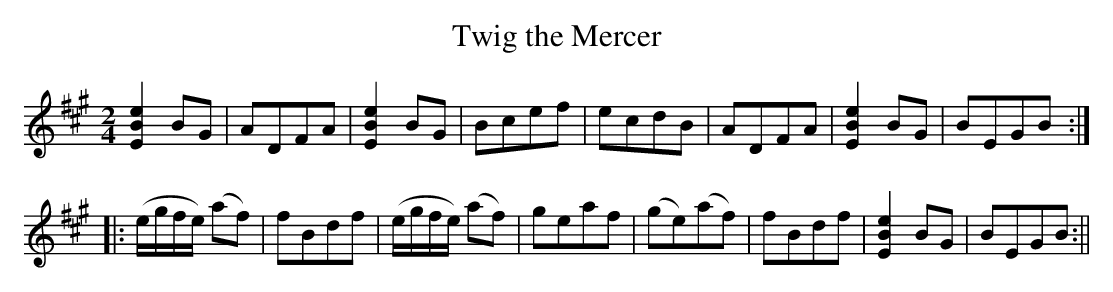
X:1
T:Twig the Mercer
M:2/4
L:1/8
K:Emix
[E2B2e2] BG|ADFA|[E2B2e2] BG|Bcef|ecdB|ADFA|[E2B2e2] BG|BEGB:|
|:(e/g/f/e/) (af)|fBdf|(e/g/f/e/) (af)|geaf|(ge)(af)|fBdf|[E2B2e2] BG|BEGB:||
